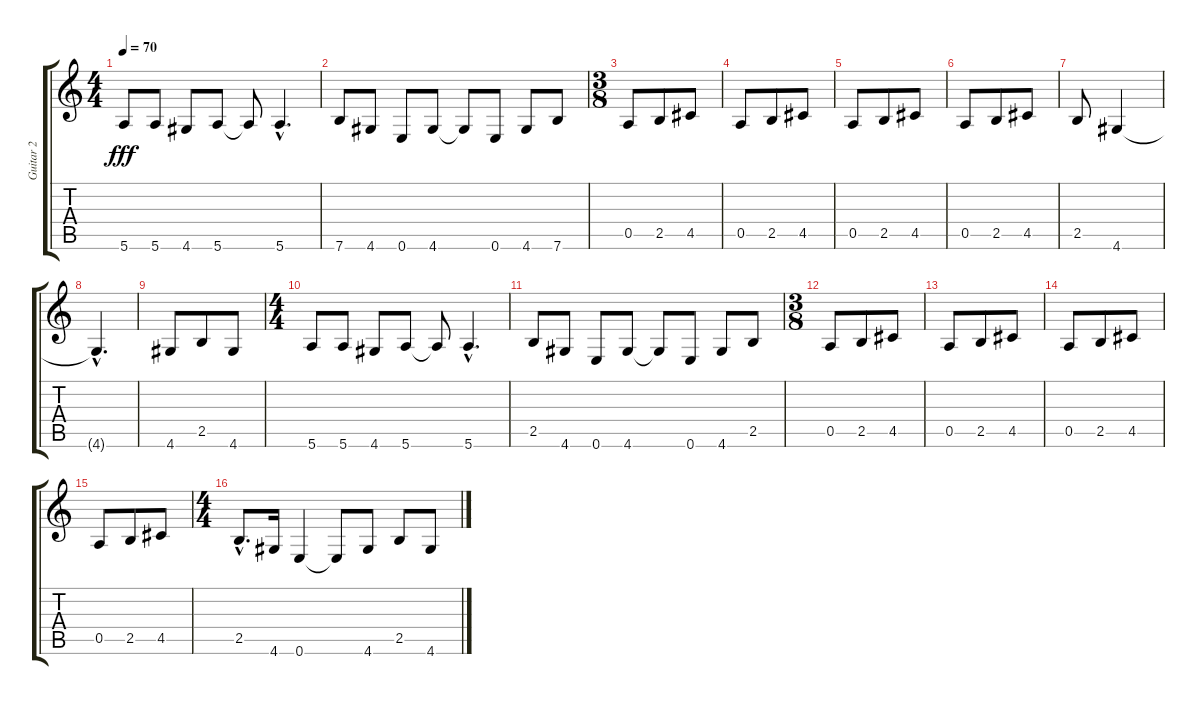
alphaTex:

\track ("Guitar 2" "Guitar 2") {instrument acousticguitarnylon}
\staff {score tabs}
\tuning (E4 B3 G3 D3 A2 E2) {hide}
\ts (4 4)
\tempo 70
\clef g2
\ks c
5.6.8{dy fff} 5.6.8 4.6.8 5.6.8 5.6{t}.8 5.6{hac}.4{d} |
7.6.8 4.6.8 0.6.8 4.6.8 4.6{t}.8 0.6.8 4.6.8 7.6.8 |
\ts (3 8)
0.5.8{volume 12} 2.5.8 4.5.8 |
0.5.8 2.5.8 4.5.8 |
0.5.8 2.5.8 4.5.8 |
0.5.8 2.5.8 4.5.8 |
2.5.8 4.6.4 |
4.6{hac t}.4{d} |
4.6.8 2.5.8 4.6.8 |
\ts (4 4)
5.6.8 5.6.8 4.6.8 5.6.8 5.6{t}.8 5.6{hac}.4{d} |
2.5.8 4.6.8 0.6.8 4.6.8 4.6{t}.8 0.6.8 4.6.8 2.5.8 |
\ts (3 8)
0.5.8 2.5.8 4.5.8 |
0.5.8 2.5.8 4.5.8 |
0.5.8 2.5.8 4.5.8 |
0.5.8 2.5.8 4.5.8 |
\ts (4 4)
2.5{hac}.8{d} 4.6.16 0.6.4 0.6{t}.8 4.6.8 2.5.8 4.6.8
